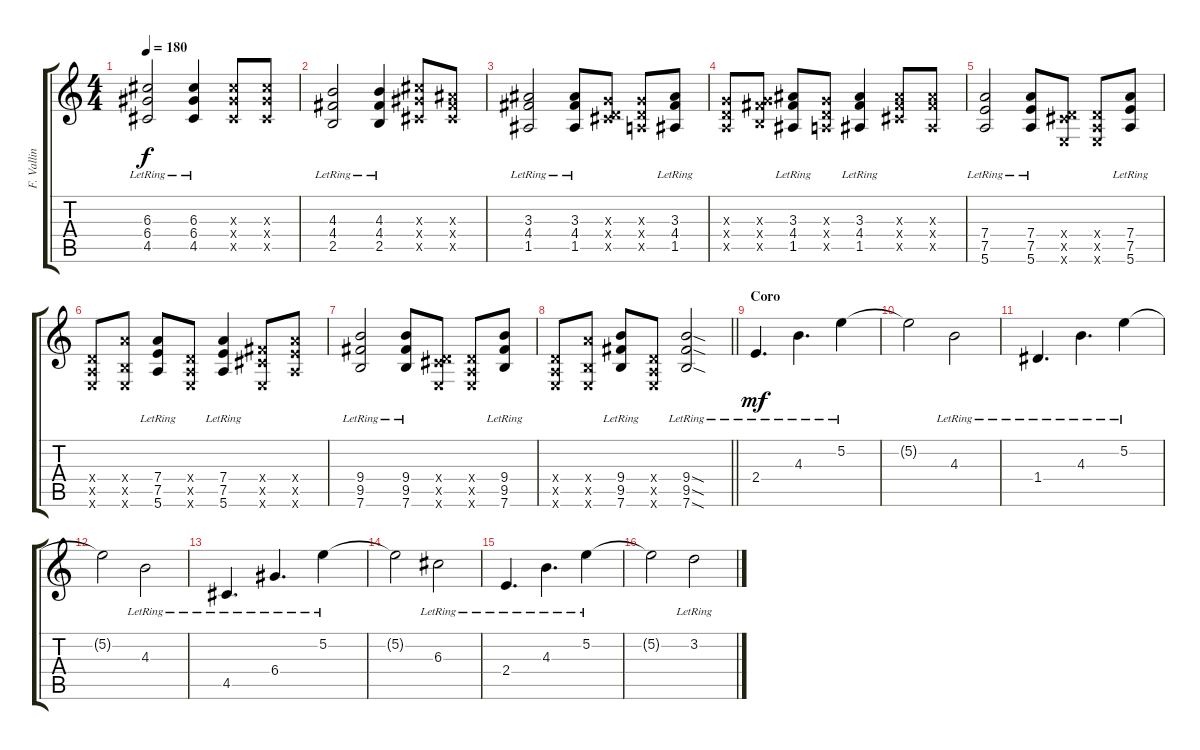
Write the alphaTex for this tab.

\track ("F. Vallin" "F. Vallin") {instrument acousticguitarsteel}
\staff {score tabs}
\tuning (E4 B3 G3 D3 A2 E2) {hide}
\ts (4 4)
\tempo 180
\clef g2
\ks c
(6.3{lr} 6.4{lr} 4.5{lr}).2{dy f} (6.3{lr} 6.4{lr} 4.5{lr}).4 (6.3{x} 6.4{x} 4.5{x}).8 (6.3{x} 6.4{x} 4.5{x}).8 |
(4.3{lr} 4.4{lr} 2.5{lr}).2 (4.3{lr} 4.4{lr} 2.5{lr}).4 (6.3{x} 6.4{x} 4.5{x}).8 (3.3{x} 4.4{x} 4.5{x}).8 |
(3.3{lr} 4.4{lr} 1.5{lr}).2 (3.3{lr} 4.4{lr} 1.5{lr}).8 (0.3{x} 0.4{x} 4.5{x}).8 (0.3{x} 0.4{x} 0.5{x}).8 (3.3{lr} 4.4{lr} 1.5{lr}).8 |
(0.3{x} 0.4{x} 0.5{x}).8 (0.3{x} 4.4{x} 2.5{x}).8 (3.3{lr} 4.4{lr} 1.5{lr}).8 (0.3{x} 0.4{x} 0.5{x}).8 (3.3{lr} 4.4{lr} 1.5{lr}).4 (3.3{x} 4.4{x} 4.5{x}).8 (3.3{x} 4.4{x} 1.5{x}).8 |
(7.4{lr} 7.5{lr} 5.6{lr}).2 (7.4{lr} 7.5{lr} 5.6{lr}).8 (0.4{x} 4.5{x} 0.6{x}).8 (0.4{x} 0.5{x} 0.6{x}).8 (7.4{lr} 7.5{lr} 5.6{lr}).8 |
(0.4{x} 0.5{x} 0.6{x}).8 (7.4{x} 2.5{x} 0.6{x}).8 (7.4{lr} 7.5{lr} 5.6{lr}).8 (0.4{x} 0.5{x} 0.6{x}).8 (7.4{lr} 7.5{lr} 5.6{lr}).4 (4.4{x} 4.5{x} 0.6{x}).8 (7.4{x} 7.5{x} 5.6{x}).8 |
(9.4{lr} 9.5{lr} 7.6{lr}).2 (9.4{lr} 9.5{lr} 7.6{lr}).8 (0.4{x} 4.5{x} 0.6{x}).8 (0.4{x} 0.5{x} 0.6{x}).8 (9.4{lr} 9.5{lr} 7.6{lr}).8 |
\barLineRight lightlight
(0.4{x} 0.5{x} 0.6{x}).8 (7.4{x} 2.5{x} 0.6{x}).8 (9.4{lr} 9.5{lr} 7.6{lr}).8 (0.4{x} 0.5{x} 0.6{x}).8 (9.4{sod lr} 9.5{sod lr} 7.6{sod lr}).2 |
\section ("" "Coro")
2.4{lr}.4{d dy mf} 4.3{lr}.4{d} 5.2{lr}.4 |
5.2{t}.2 4.3{lr}.2 |
1.4{lr}.4{d} 4.3{lr}.4{d} 5.2{lr}.4 |
5.2{t}.2 4.3{lr}.2 |
4.5{lr}.4{d} 6.4{lr}.4{d} 5.2{lr}.4 |
5.2{t}.2 6.3{lr}.2 |
2.4{lr}.4{d} 4.3{lr}.4{d} 5.2{lr}.4 |
5.2{t}.2 3.2{lr}.2
